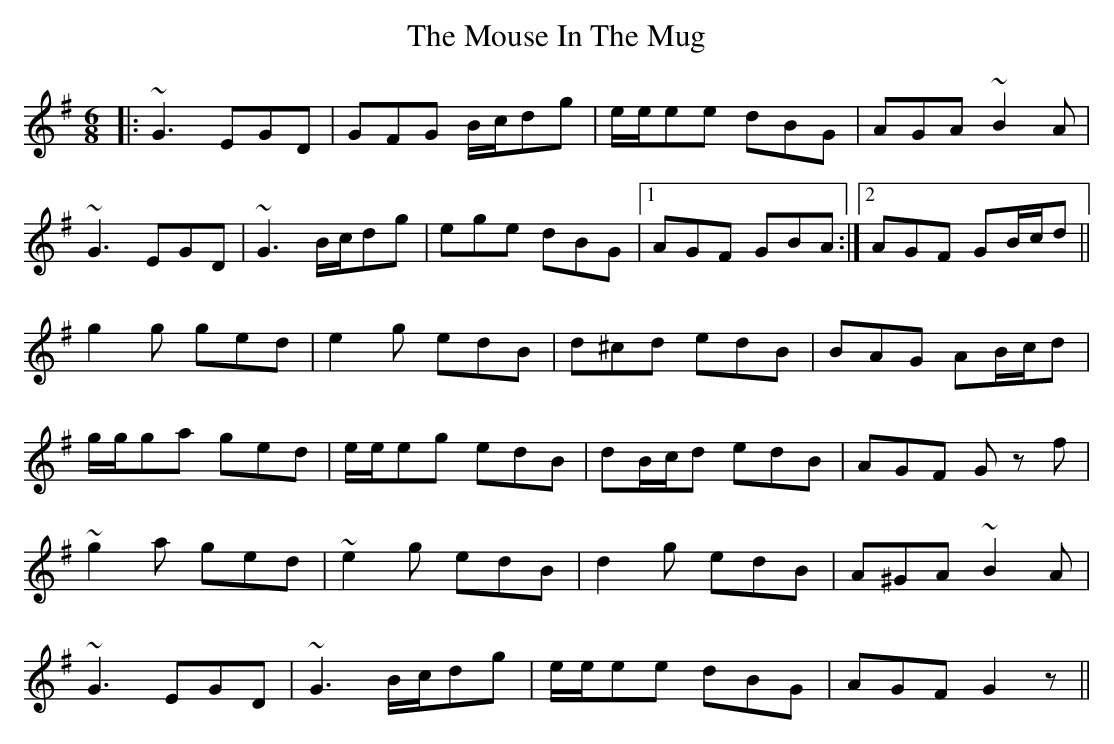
X:1
T: The Mouse In The Mug
M: 6/8
L: 1/8
K: Gmaj
|:~G3 EGD| GFG B/c/dg|e/e/ee dBG| AGA ~B2 A|
~G3 EGD|~G3 B/c/dg|ege dBG|1 AGF GBA:|2 AGF GB/c/d||
g2 g ged|e2 g edB|d^cd edB|BAG AB/c/d|
g/g/ga ged|e/e/eg edB|dB/c/d edB|AGF G zf|
~g2 a ged|~e2 g edB|d2g edB| A^GA ~B2 A|
~G3 EGD|~G3 B/c/dg|e/e/ee dBG|AGF G2 z||
